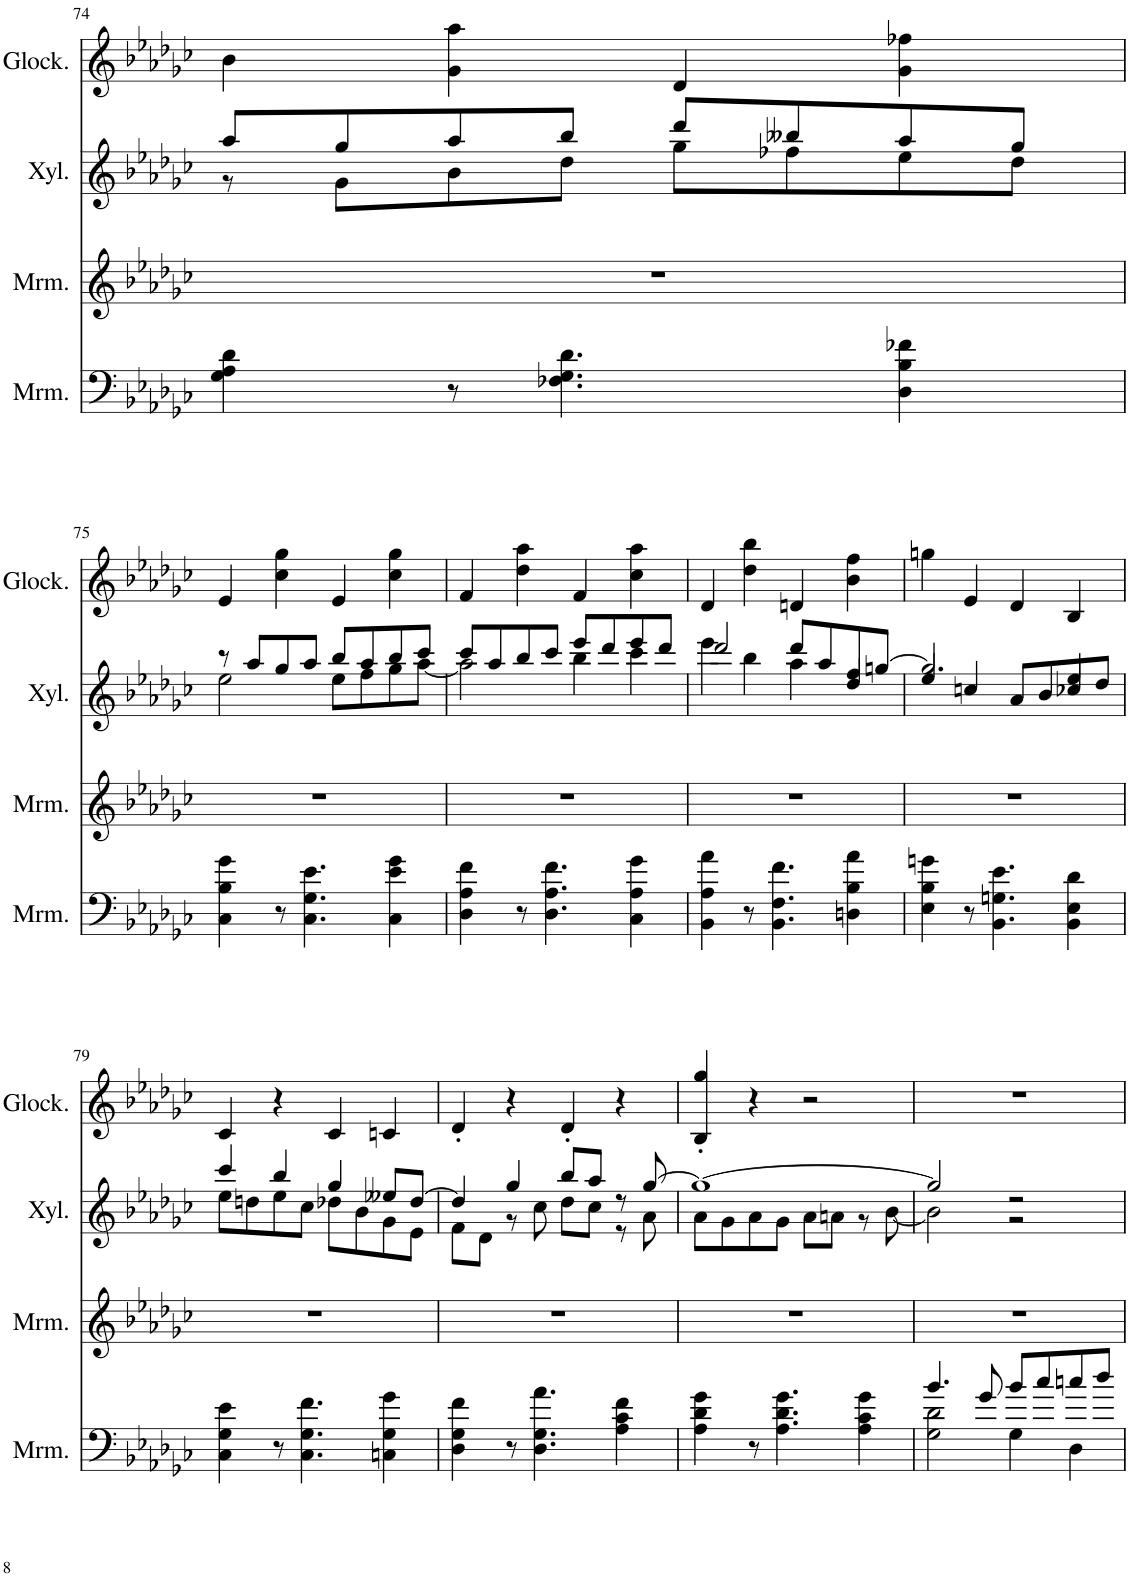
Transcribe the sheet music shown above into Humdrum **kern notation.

**kern	**kern	**kern	**kern
*part4	*part3	*part2	*part1
*staff4	*staff3	*staff2	*staff1
*I"马林巴琴	*I"马林巴琴	*I"木琴	*I"钟琴
!!LO:PB:g=z
*clefF4	*clefG2	*clefG2	*clefG2
*	*	*Trd-7c-12	*Trd-14c-24
*k[b-e-a-d-g-c-]	*k[b-e-a-d-g-c-]	*k[b-e-a-d-g-c-]	*k[b-e-a-d-g-c-]
*M4/4	*M4/4	*M4/4	*M4/4
=74	=74	=74	=74
*	*	*^	*
4G-\ 4A-\ 4d-\	1r	8aa-/L	8r	4b-\
.	.	8gg-/	8g-\L	.
8r	.	8aa-/	8b-\	4g-\ 4aa-\
4.F-X\ 4.G-\ 4.d-\	.	8bb-/J	8dd-\J	.
.	.	8ddd-/L	8gg-\L	4d-/
.	.	8bb--X/	8ff-X\	.
4D-\ 4B-\ 4f-X\	.	8aa-/	8ee-\	4g-\ 4ff-X\
.	.	8gg-/J	8dd-\J	.
!!LO:LB:g=z
=75	=75	=75	=75	=75
*k[b-e-a-d-g-c-]	*k[b-e-a-d-g-c-]	*k[b-e-a-d-g-c-]	*	*k[b-e-a-d-g-c-]
4C-\ 4B-\ 4g-\	1r	8r	2ee-\	4e-/
.	.	8aa-/L	.	.
8r	.	8gg-/	.	4cc-\ 4gg-\
4.C-\ 4.G-\ 4.e-\	.	8aa-/J	.	.
.	.	8bb-/L	8ee-\L	4e-/
.	.	8aa-/	8ff\	.
4C-\ 4e-\ 4g-\	.	8bb-/	8gg-\	4cc-\ 4gg-\
.	.	8ccc-/J	[8aa-\J	.
=76	=76	=76	=76	=76
4D-\ 4A-\ 4f\	1r	8ccc-/L	2aa-\]	4f/
.	.	8aa-/	.	.
8r	.	8bb-/	.	4dd-\ 4aa-\
4.D-\ 4.A-\ 4.f\	.	8ccc-/J	.	.
.	.	8eee-/L	4bb-\	4f/
.	.	8ddd-/	.	.
4C-\ 4A-\ 4g-\	.	8eee-/	4ccc-\	4cc-\ 4aa-\
.	.	8ddd-/J	.	.
=77	=77	=77	=77	=77
4BB-\ 4A-\ 4a-\	1r	4eee-\	2ddd-/	4d-/
8r	.	4bb-\	.	4dd-\ 4bb-\
4.BB-\ 4.F\ 4.f\	.	.	.	.
.	.	4aa-\	8ddd-/L	4dn/
.	.	.	8aa-/	.
4Dn\ 4B-\ 4a-\	.	4dd-/	8ff/	4b-\ 4ff\
.	.	.	[8ggn/J	.
=78	=78	=78	=78	=78
4E-\ 4B-\ 4gn\	1r	4ee-/	2.gg/]	4ggn\
8r	.	4ccn/	.	4e-/
4.BB-\ 4.Gn\ 4.e-\	.	.	.	.
.	.	8a-/L	.	4d-/
.	.	8b-/	.	.
4BB-\ 4E-\ 4d-\	.	8cc-X/	4ee-/	4B-/
.	.	8dd-/J	.	.
!!LO:LB:g=z
=79	=79	=79	=79	=79
*k[b-e-a-d-g-c-]	*k[b-e-a-d-g-c-]	*k[b-e-a-d-g-c-]	*	*k[b-e-a-d-g-c-]
4C-\ 4G-\ 4e-\	1r	4ccc-/	8ee-\L	4c-/
.	.	.	8ddn\	.
8r	.	4bb-/	8ee-\	4r
4.C-\ 4.G-\ 4.f\	.	.	8cc-\J	.
.	.	4gg-/	8dd-X\L	4c-/
.	.	.	8b-\	.
4Cn\ 4G-\ 4g-\	.	8ee--X/L	8g-\	4cn/
.	.	[8dd-/J	8e-\J	.
=80	=80	=80	=80	=80
4D-\ 4G-\ 4f\	1r	4dd-/]	8f\L	4d-'/
.	.	.	8d-\J	.
8r	.	4gg-/	8r	4r
4.D-\ 4.G-\ 4.a-\	.	.	8cc-\	.
.	.	8bb-/L	8dd-\L	4d-'/
.	.	8aa-/J	8cc-\J	.
4A-\ 4c-\ 4f\	.	8r	8r	4r
.	.	[8gg-/	8a-\	.
=81	=81	=81	=81	=81
4A-\ 4d-\ 4g-\	1r	1gg-_	8a-\L	4B-/' 4gg-/'
.	.	.	8g-\	.
8r	.	.	8a-\	4r
4.A-\ 4.d-\ 4.g-\	.	.	8g-\J	.
.	.	.	8a-\L	2r
.	.	.	8an\J	.
4A-\ 4c-\ 4g-\	.	.	8r	.
.	.	.	[8b-\	.
=82	=82	=82	=82	=82
*^	*	*	*	*
4.b-/	2G-\ 2d-\	1r	2gg-/]	2b-\]	1r
8g-/	.	.	.	.	.
8b-/L	4G-\	.	2r	2r	.
8cc-/	.	.	.	.	.
8ccn/	4D-\	.	.	.	.
8dd-/J	.	.	.	.	.
*v	*v	*	*v	*v	*
=	=	=	=
*-	*-	*-	*-
